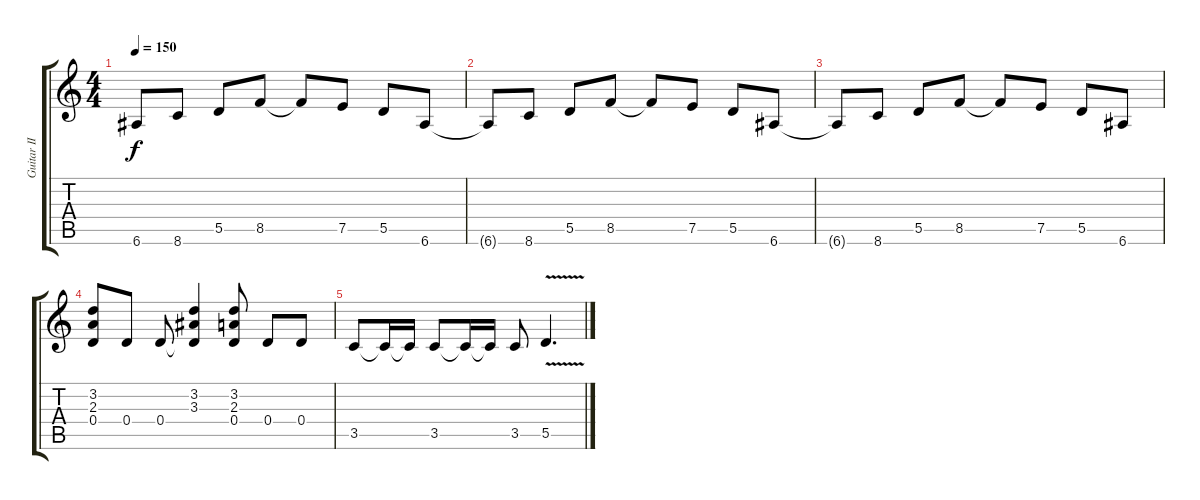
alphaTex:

\track ("Guitar II" "Guitar II") {instrument distortionguitar}
\staff {score tabs}
\tuning (E4 B3 G3 D3 A2 E2) {hide}
\ts (4 4)
\tempo 150
\clef g2
\ks c
6.6{t}.8{dy f} 8.6.8 5.5.8 8.5.8 8.5{t}.8 7.5.8 5.5.8 6.6.8 |
6.6{t}.8 8.6.8 5.5.8 8.5.8 8.5{t}.8 7.5.8 5.5.8 6.6.8 |
6.6{t}.8 8.6.8 5.5.8 8.5.8 8.5{t}.8 7.5.8 5.5.8 6.6.8 |
(3.2 2.3 0.4).8 0.4.8 0.4.8 (3.2 3.3 0.4{t}).4 (3.2 2.3 0.4).8 0.4.8 0.4.8 |
3.5.8 3.5{t}.16 3.5{t}.16 3.5.8 3.5{t}.16 3.5{t}.16 3.5.8 5.5{v}.4{d}
